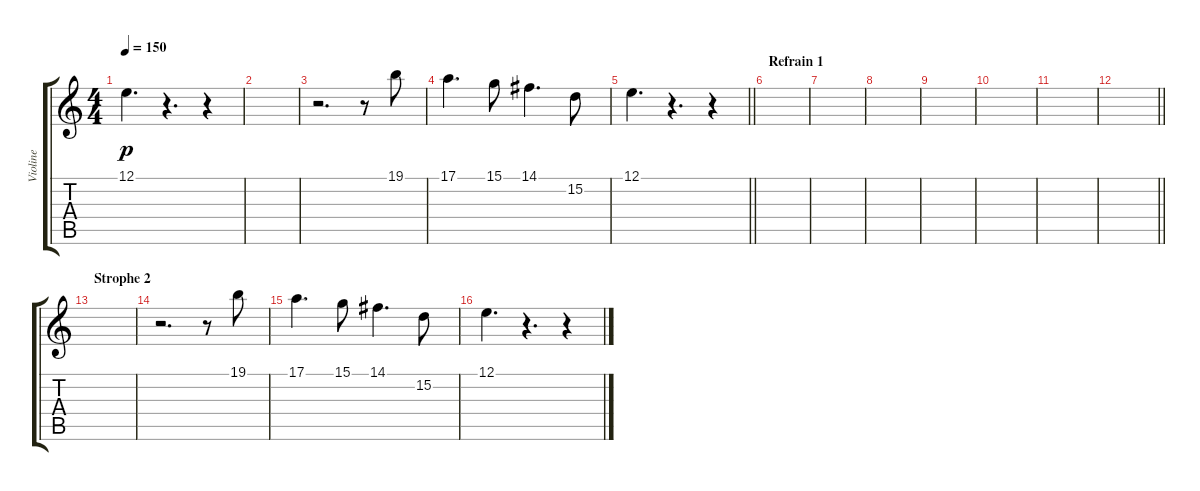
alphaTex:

\track ("Violine" "Violine") {instrument violin}
\staff {score tabs}
\tuning (E4 B3 G3 D3 A2 E2) {hide}
\ts (4 4)
\tempo 150
\clef g2
\ks c
12.1.4{d dy p} r.4{d} r.4 |
|
r.2{d} r.8 19.1.8 |
17.1.4{d} 15.1.8 14.1.4{d} 15.2.8 |
\barLineRight lightlight
12.1.4{d} r.4{d} r.4 |
\section ("" "Refrain 1")
|
|
|
|
|
|
\barLineRight lightlight
|
\section ("" "Strophe 2")
|
r.2{d} r.8 19.1.8 |
17.1.4{d} 15.1.8 14.1.4{d} 15.2.8 |
12.1.4{d} r.4{d} r.4
